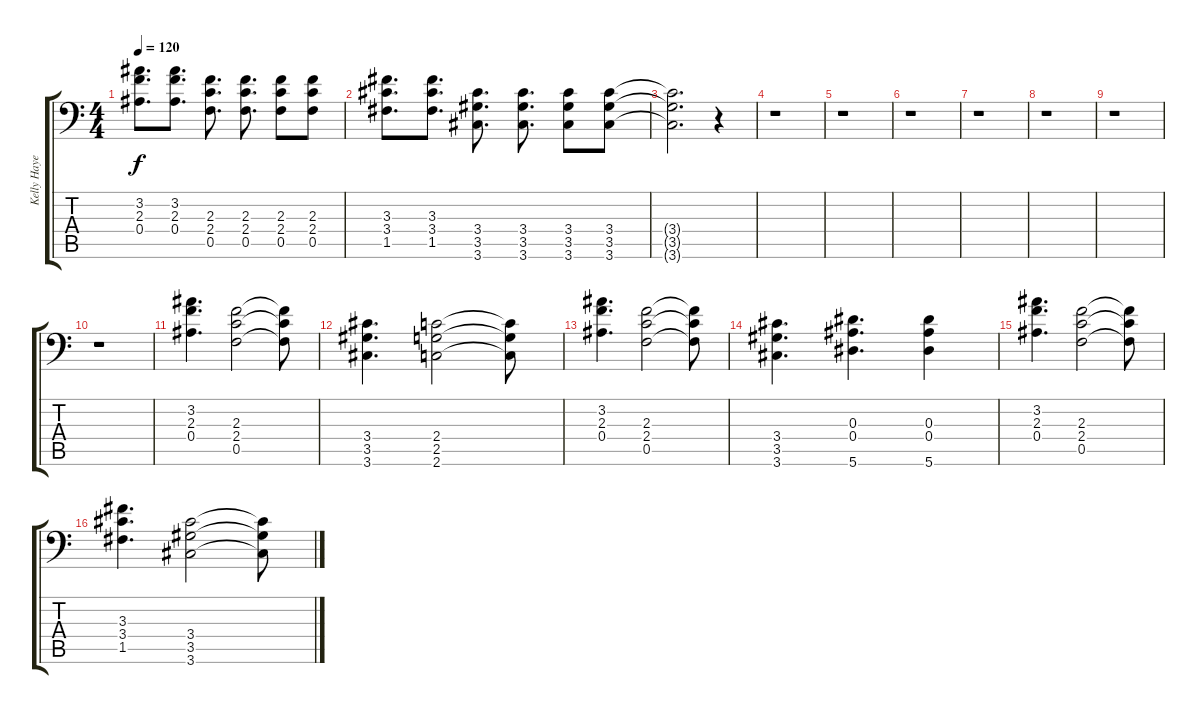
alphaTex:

\track ("Kelly Hayes/Lane Maverick - Guitar" "Kelly Haye") {instrument distortionguitar}
\staff {score tabs}
\tuning (C4 G3 Eb3 Bb2 F2 Bb1) {hide}
\ts (4 4)
\tempo 120
\clef f4
\ks c
(3.2 2.3 0.4).8{d dy f} (3.2 2.3 0.4).8{d} (2.3 2.4 0.5).8{d} (2.3 2.4 0.5).8{d} (2.3 2.4 0.5).8 (2.3 2.4 0.5).8 |
(3.3 3.4 1.5).8{d} (3.3 3.4 1.5).8{d} (3.4 3.5 3.6).8{d} (3.4 3.5 3.6).8{d} (3.4 3.5 3.6).8 (3.4 3.5 3.6).8{instrument distortionguitar} |
(3.4{t} 3.5{t} 3.6{t}).2{d} r.4 |
r.1 |
r.1 |
r.1 |
r.1 |
r.1 |
r.1 |
r.1 |
(3.2 2.3 0.4).4{d instrument distortionguitar} (2.3 2.4 0.5).2 (2.3{t} 2.4{t} 0.5{t}).8 |
(3.4 3.5 3.6).4{d} (2.4 2.5 2.6).2 (2.4{t} 2.5{t} 2.6{t}).8 |
(3.2 2.3 0.4).4{d} (2.3 2.4 0.5).2 (2.3{t} 2.4{t} 0.5{t}).8 |
(3.4 3.5 3.6).4{d} (0.3 0.4 5.6).4{d} (0.3 0.4 5.6).4 |
(3.2 2.3 0.4).4{d} (2.3 2.4 0.5).2 (2.3{t} 2.4{t} 0.5{t}).8 |
(3.3 3.4 1.5).4{d} (3.4 3.5 3.6).2 (3.4{t} 3.5{t} 3.6{t}).8
